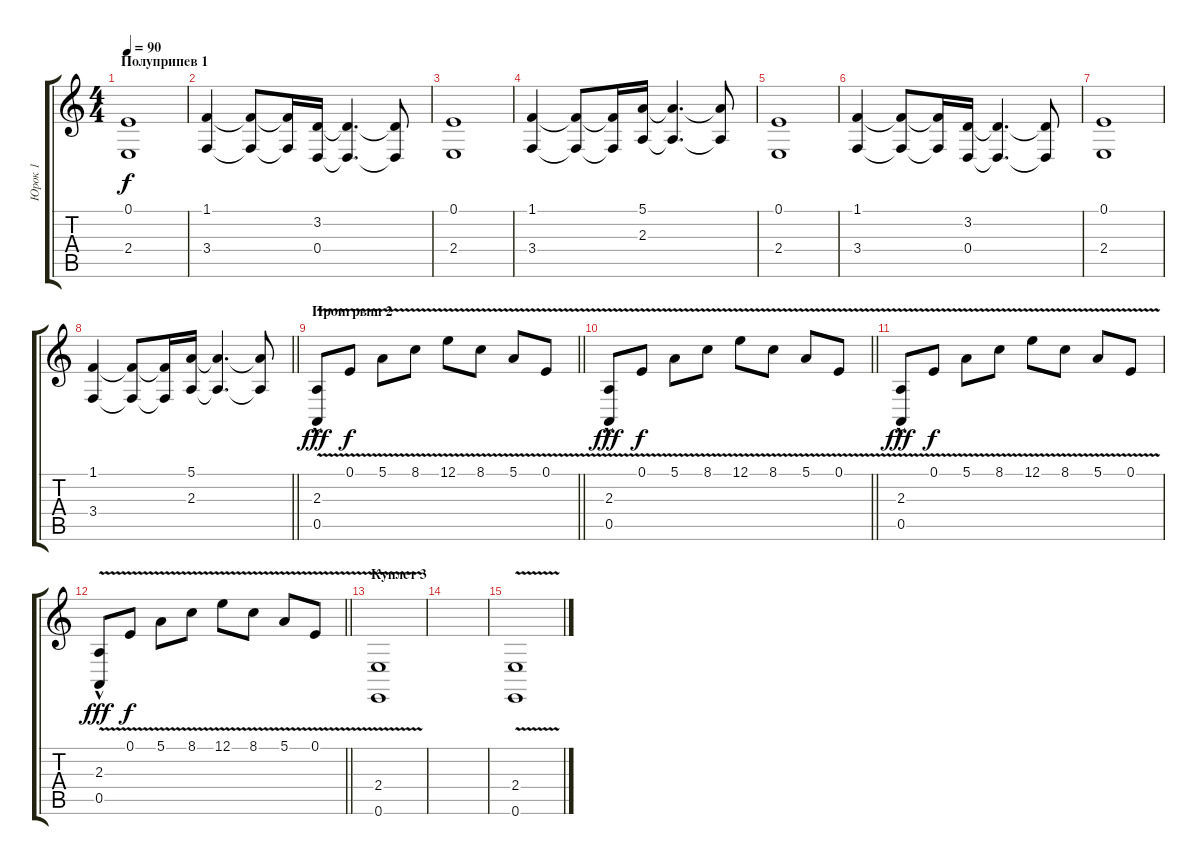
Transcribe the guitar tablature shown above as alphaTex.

\track ("Юрок 1" "Юрок 1") {instrument synthvoice}
\staff {score tabs}
\tuning (E4 B3 G3 D3 A2 E2) {hide}
\ts (4 4)
\section ("" "Полуприпев 1")
\tempo 90
\clef g2
\ks c
(0.1 2.4).1{dy f volume 8 instrument pad4choir} |
(1.1 3.4).4 (1.1{t} 3.4{t}).8 (1.1{t} 3.4{t}).16 (3.2 0.4).16 (3.2{t} 0.4{t}).4{d} (3.2{t} 0.4{t}).8 |
(0.1 2.4).1 |
(1.1 3.4).4 (1.1{t} 3.4{t}).8 (1.1{t} 3.4{t}).16 (5.1 2.3).16 (5.1{t} 2.3{t}).4{d} (5.1{t} 2.3{t}).8 |
(0.1 2.4).1 |
(1.1 3.4).4 (1.1{t} 3.4{t}).8 (1.1{t} 3.4{t}).16 (3.2 0.4).16 (3.2{t} 0.4{t}).4{d} (3.2{t} 0.4{t}).8 |
(0.1 2.4).1 |
\barLineRight lightlight
(1.1 3.4).4 (1.1{t} 3.4{t}).8 (1.1{t} 3.4{t}).16 (5.1 2.3).16 (5.1{t} 2.3{t}).4{d} (5.1{t} 2.3{t}).8 |
\section ("" "Проигрыш 2")
\barLineRight lightlight
(2.3{v} 0.5{v hac}).8{dy fff volume 11 instrument synthvoice} 0.1{v}.8{dy f} 5.1{v}.8 8.1{v}.8 12.1{v}.8 8.1{v}.8 5.1{v}.8 0.1{v}.8 |
\barLineRight lightlight
(2.3{v} 0.5{v hac}).8{dy fff} 0.1{v}.8{dy f} 5.1{v}.8 8.1{v}.8 12.1{v}.8 8.1{v}.8 5.1{v}.8 0.1{v}.8 |
(2.3{v} 0.5{v hac}).8{dy fff} 0.1{v}.8{dy f} 5.1{v}.8 8.1{v}.8 12.1{v}.8 8.1{v}.8 5.1{v}.8 0.1{v}.8 |
\barLineRight lightlight
(2.3{v} 0.5{v hac}).8{dy fff} 0.1{v}.8{dy f} 5.1{v}.8 8.1{v}.8 12.1{v}.8 8.1{v}.8 5.1{v}.8 0.1{v}.8 |
\section ("" "Куплет 3")
(2.4{v} 0.6{v}).1{volume 11 instrument synthvoice} |
|
(2.4{v} 0.6{v}).1
